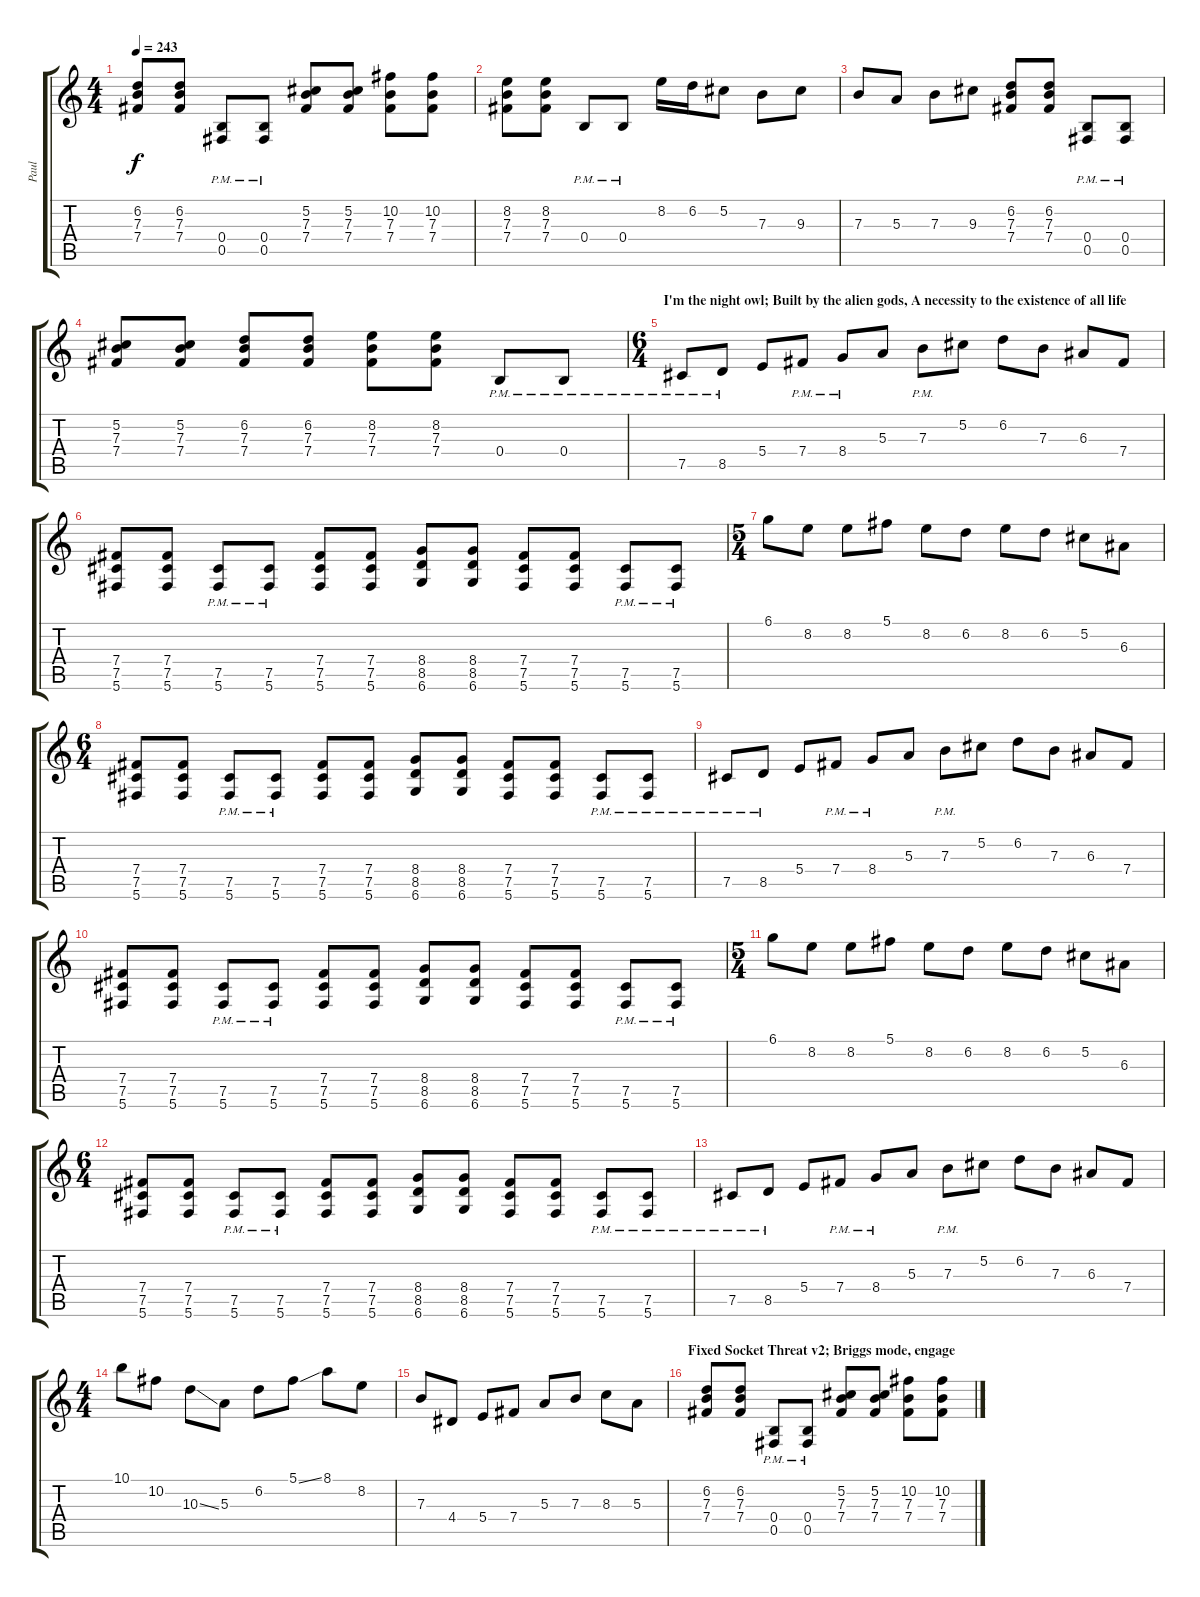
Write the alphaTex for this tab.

\track ("Paul" "Paul") {instrument distortionguitar}
\staff {score tabs}
\tuning (Db4 Ab3 E3 B2 Gb2 Db2) {hide}
\ts (4 4)
\tempo 243
\clef g2
\ks c
(6.2 7.3 7.4).8{dy f} (6.2 7.3 7.4).8 (0.4{pm} 0.5{pm}).8 (0.4{pm} 0.5{pm}).8 (5.2 7.3 7.4).8 (5.2 7.3 7.4).8 (10.2 7.3 7.4).8 (10.2 7.3 7.4).8 |
(8.2 7.3 7.4).8 (8.2 7.3 7.4).8 0.4{pm}.8 0.4{pm}.8 8.2.16 6.2.16 5.2.8 7.3.8 9.3.8 |
7.3.8 5.3.8 7.3.8 9.3.8 (6.2 7.3 7.4).8 (6.2 7.3 7.4).8 (0.4{pm} 0.5{pm}).8 (0.4{pm} 0.5{pm}).8 |
(5.2 7.3 7.4).8 (5.2 7.3 7.4).8 (6.2 7.3 7.4).8 (6.2 7.3 7.4).8 (8.2 7.3 7.4).8 (8.2 7.3 7.4).8 0.4{pm}.8 0.4{pm}.8 |
\ts (6 4)
\section ("" "I'm the night owl; Built by the alien gods, A necessity to the existence of all life")
7.5{pm}.8 8.5{pm}.8 5.4.8 7.4{pm}.8 8.4{pm}.8 5.3.8 7.3{pm}.8 5.2.8 6.2.8 7.3.8 6.3.8 7.4.8 |
(7.4 7.5 5.6).8 (7.4 7.5 5.6).8 (7.5{pm} 5.6{pm}).8 (7.5{pm} 5.6{pm}).8 (7.4 7.5 5.6).8 (7.4 7.5 5.6).8 (8.4 8.5 6.6).8 (8.4 8.5 6.6).8 (7.4 7.5 5.6).8 (7.4 7.5 5.6).8 (7.5{pm} 5.6{pm}).8 (7.5{pm} 5.6{pm}).8 |
\ts (5 4)
6.1.8 8.2.8 8.2.8 5.1.8 8.2.8 6.2.8 8.2.8 6.2.8 5.2.8 6.3.8 |
\ts (6 4)
(7.4 7.5 5.6).8 (7.4 7.5 5.6).8 (7.5{pm} 5.6{pm}).8 (7.5{pm} 5.6{pm}).8 (7.4 7.5 5.6).8 (7.4 7.5 5.6).8 (8.4 8.5 6.6).8 (8.4 8.5 6.6).8 (7.4 7.5 5.6).8 (7.4 7.5 5.6).8 (7.5{pm} 5.6{pm}).8 (7.5{pm} 5.6{pm}).8 |
7.5{pm}.8 8.5{pm}.8 5.4.8 7.4{pm}.8 8.4{pm}.8 5.3.8 7.3{pm}.8 5.2.8 6.2.8 7.3.8 6.3.8 7.4.8 |
(7.4 7.5 5.6).8 (7.4 7.5 5.6).8 (7.5{pm} 5.6{pm}).8 (7.5{pm} 5.6{pm}).8 (7.4 7.5 5.6).8 (7.4 7.5 5.6).8 (8.4 8.5 6.6).8 (8.4 8.5 6.6).8 (7.4 7.5 5.6).8 (7.4 7.5 5.6).8 (7.5{pm} 5.6{pm}).8 (7.5{pm} 5.6{pm}).8 |
\ts (5 4)
6.1.8 8.2.8 8.2.8 5.1.8 8.2.8 6.2.8 8.2.8 6.2.8 5.2.8 6.3.8 |
\ts (6 4)
(7.4 7.5 5.6).8 (7.4 7.5 5.6).8 (7.5{pm} 5.6{pm}).8 (7.5{pm} 5.6{pm}).8 (7.4 7.5 5.6).8 (7.4 7.5 5.6).8 (8.4 8.5 6.6).8 (8.4 8.5 6.6).8 (7.4 7.5 5.6).8 (7.4 7.5 5.6).8 (7.5{pm} 5.6{pm}).8 (7.5{pm} 5.6{pm}).8 |
7.5{pm}.8 8.5{pm}.8 5.4.8 7.4{pm}.8 8.4{pm}.8 5.3.8 7.3{pm}.8 5.2.8 6.2.8 7.3.8 6.3.8 7.4.8 |
\ts (4 4)
10.1.8 10.2.8 10.3{ss}.8 5.3.8 6.2.8 5.1{ss}.8 8.1.8 8.2.8 |
7.3.8 4.4.8 5.4.8 7.4.8 5.3.8 7.3.8 8.3.8 5.3.8 |
\section ("" "Fixed Socket Threat v2; Briggs mode, engage")
(6.2 7.3 7.4).8 (6.2 7.3 7.4).8 (0.4{pm} 0.5{pm}).8 (0.4{pm} 0.5{pm}).8 (5.2 7.3 7.4).8 (5.2 7.3 7.4).8 (10.2 7.3 7.4).8 (10.2 7.3 7.4).8
